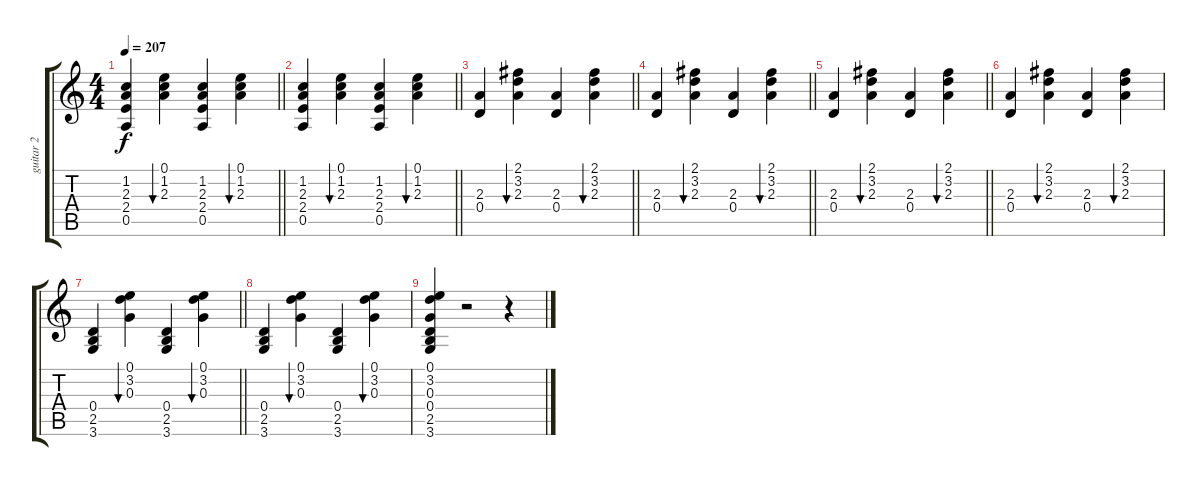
\track ("guitar 2" "guitar 2") {instrument acousticguitarnylon}
\staff {score tabs}
\tuning (E4 B3 G3 D3 A2 E2) {hide}
\ts (4 4)
\tempo 207
\clef g2
\barLineRight lightlight
\ks c
(1.2 2.3 2.4 0.5).4{dy f} (0.1 1.2 2.3).4{bu 240} (1.2 2.3 2.4 0.5).4 (0.1 1.2 2.3).4{bu 240} |
\barLineRight lightlight
(1.2 2.3 2.4 0.5).4 (0.1 1.2 2.3).4{bu 240} (1.2 2.3 2.4 0.5).4 (0.1 1.2 2.3).4{bu 240} |
\barLineRight lightlight
(2.3 0.4).4 (2.1 3.2 2.3).4{bu 240} (2.3 0.4).4 (2.1 3.2 2.3).4{bu 240} |
\barLineRight lightlight
(2.3 0.4).4 (2.1 3.2 2.3).4{bu 240} (2.3 0.4).4 (2.1 3.2 2.3).4{bu 240} |
\barLineRight lightlight
(2.3 0.4).4 (2.1 3.2 2.3).4{bu 240} (2.3 0.4).4 (2.1 3.2 2.3).4{bu 240} |
(2.3 0.4).4 (2.1 3.2 2.3).4{bu 240} (2.3 0.4).4 (2.1 3.2 2.3).4{bu 240} |
\barLineRight lightlight
(0.4 2.5 3.6).4 (0.1 3.2 0.3).4{bu 240} (0.4 2.5 3.6).4 (0.1 3.2 0.3).4{bu 240} |
(0.4 2.5 3.6).4 (0.1 3.2 0.3).4{bu 240} (0.4 2.5 3.6).4 (0.1 3.2 0.3).4{bu 240} |
(0.1 3.2 0.3 0.4 2.5 3.6).4 r.2 r.4
